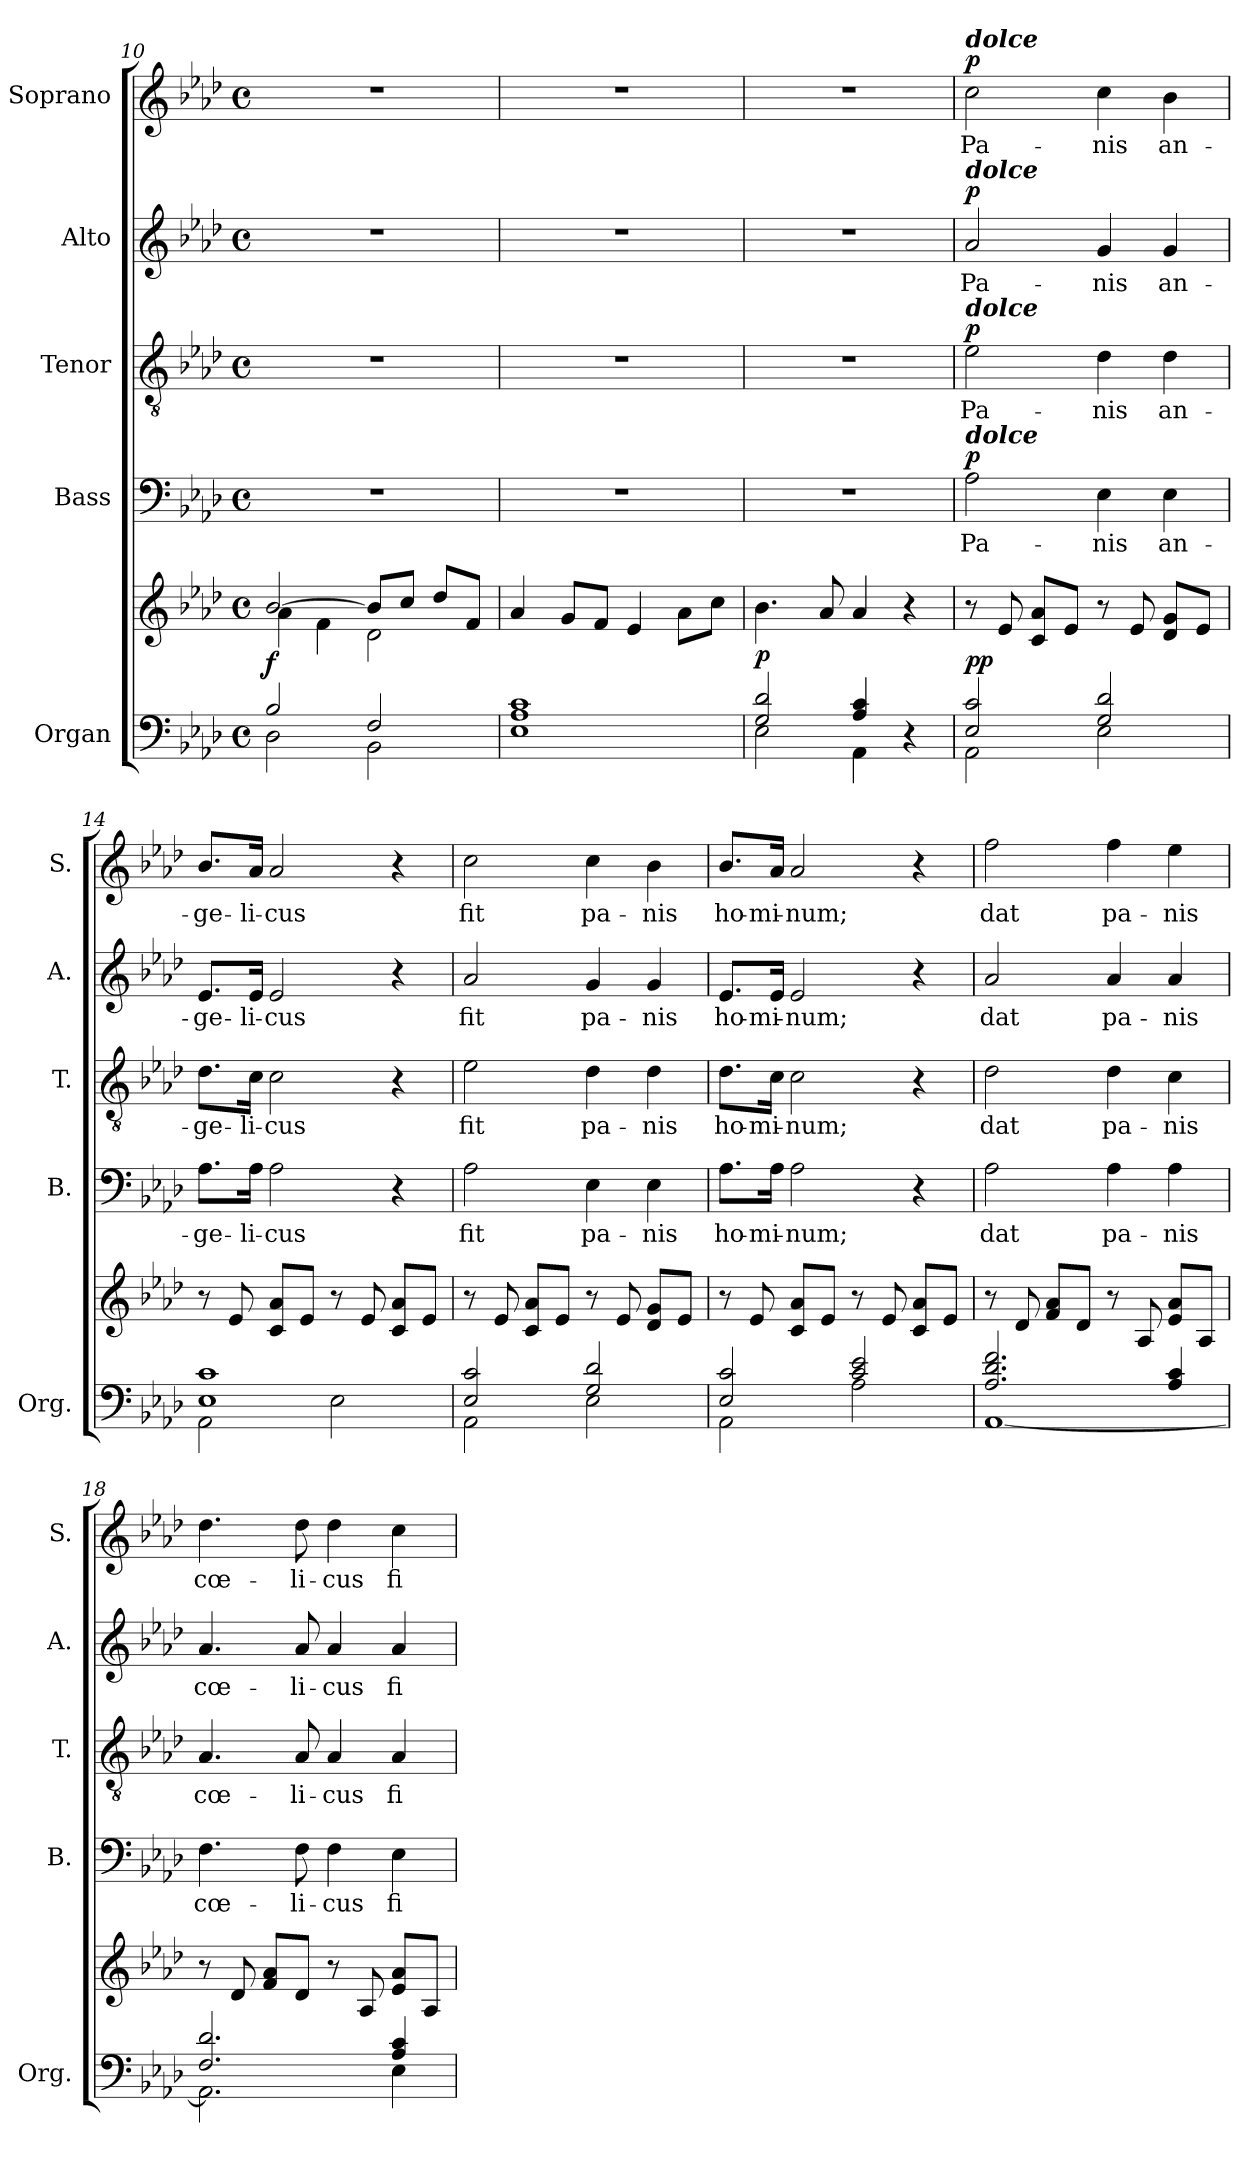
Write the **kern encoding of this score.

**kern	**kern	**dynam	**kern	**text	**dynam	**kern	**text	**dynam	**kern	**text	**dynam	**kern	**text	**dynam
*part5	*part5	*part5	*part4	*part4	*part4	*part3	*part3	*part3	*part2	*part2	*part2	*part1	*part1	*part1
*staff6	*staff5	*staff5/6	*staff4	*staff4	*staff4	*staff3	*staff3	*staff3	*staff2	*staff2	*staff2	*staff1	*staff1	*staff1
*I"Organ	*	*	*I"Bass	*	*	*I"Tenor	*	*	*I"Alto	*	*	*I"Soprano	*	*
*I'Org.	*	*	*I'B.	*	*	*I'T.	*	*	*I'A.	*	*	*I'S.	*	*
*clefF4	*clefG2	*	*clefF4	*	*	*clefGv2	*	*	*clefG2	*	*	*clefG2	*	*
*k[b-e-a-d-]	*k[b-e-a-d-]	*	*k[b-e-a-d-]	*	*	*k[b-e-a-d-]	*	*	*k[b-e-a-d-]	*	*	*k[b-e-a-d-]	*	*
*M4/4	*M4/4	*	*M4/4	*	*	*M4/4	*	*	*M4/4	*	*	*M4/4	*	*
*met(c)	*met(c)	*	*met(c)	*	*	*met(c)	*	*	*met(c)	*	*	*met(c)	*	*
=10	=10	=10	=10	=10	=10	=10	=10	=10	=10	=10	=10	=10	=10	=10
*^	*^	*	*	*	*	*	*	*	*	*	*	*	*	*
!	!	!	!	!LO:DY:a=2	!	!	!	!	!	!	!	!	!	!	!	!
2B-/	2D-\	[2b-/	4a-\	f	1r	.	.	1r	.	.	1r	.	.	1r	.	.
.	.	.	4f\	.	.	.	.	.	.	.	.	.	.	.	.	.
2F/	2BB-\	8b-/L]	2d-\	.	.	.	.	.	.	.	.	.	.	.	.	.
.	.	8cc/J	.	.	.	.	.	.	.	.	.	.	.	.	.	.
.	.	8dd-/L	.	.	.	.	.	.	.	.	.	.	.	.	.	.
.	.	8f/J	.	.	.	.	.	.	.	.	.	.	.	.	.	.
*	*	*v	*v	*	*	*	*	*	*	*	*	*	*	*	*	*
!!LO:LB:g=z
=11	=11	=11	=11	=11	=11	=11	=11	=11	=11	=11	=11	=11	=11	=11	=11
1A- 1c	1E-	4a-/	.	1r	.	.	1r	.	.	1r	.	.	1r	.	.
.	.	8g/L	.	.	.	.	.	.	.	.	.	.	.	.	.
.	.	8f/J	.	.	.	.	.	.	.	.	.	.	.	.	.
.	.	4e-/	.	.	.	.	.	.	.	.	.	.	.	.	.
.	.	8a-\L	.	.	.	.	.	.	.	.	.	.	.	.	.
.	.	8cc\J	.	.	.	.	.	.	.	.	.	.	.	.	.
=12	=12	=12	=12	=12	=12	=12	=12	=12	=12	=12	=12	=12	=12	=12	=12
!	!	!	!LO:DY:a=2	!	!	!	!	!	!	!	!	!	!	!	!
2G/ 2d-/	2E-\	4.b-\	p	1r	.	.	1r	.	.	1r	.	.	1r	.	.
.	.	8a-/	.	.	.	.	.	.	.	.	.	.	.	.	.
4A-/ 4c/	4AA-\	4a-/	.	.	.	.	.	.	.	.	.	.	.	.	.
4r	4ryy	4r	.	.	.	.	.	.	.	.	.	.	.	.	.
=13	=13	=13	=13	=13	=13	=13	=13	=13	=13	=13	=13	=13	=13	=13	=13
!	!	!	!	!	!	!	!	!	!	!	!	!	!LO:TX:a:Bi:t=dolce	!	!
!	!	!	!	!	!	!	!	!	!	!LO:TX:a:Bi:t=dolce	!	!	!	!	!
!	!	!	!	!	!	!	!LO:TX:a:Bi:t=dolce	!	!	!	!	!	!	!	!
!	!	!	!	!LO:TX:a:Bi:t=dolce	!	!	!	!	!	!	!	!	!	!	!
!	!	!	!LO:DY:a=2	!	!LO:LY:b	!LO:DY:a	!	!LO:LY:b	!LO:DY:a	!	!LO:LY:b	!LO:DY:a	!	!LO:LY:b	!LO:DY:a
2E-/ 2c/	2AA-\	8r	pp	2A-!\	Pa-	p	2e-!\	Pa-	p	2a-!/	Pa-	p	2cc!\	Pa-	p
.	.	8e-/	.	.	.	.	.	.	.	.	.	.	.	.	.
.	.	8c/ 8a-/L	.	.	.	.	.	.	.	.	.	.	.	.	.
.	.	8e-/J	.	.	.	.	.	.	.	.	.	.	.	.	.
!	!	!	!	!	!LO:LY:b	!	!	!LO:LY:b	!	!	!LO:LY:b	!	!	!LO:LY:b	!
2G/ 2d-/	2E-\	8r	.	4E-!\	-nis	.	4d-!\	-nis	.	4g!/	-nis	.	4cc!\	-nis	.
.	.	8e-/	.	.	.	.	.	.	.	.	.	.	.	.	.
!	!	!	!	!	!LO:LY:b	!	!	!LO:LY:b	!	!	!LO:LY:b	!	!	!LO:LY:b	!
.	.	8d-/ 8g/L	.	4E-!\	an-	.	4d-!\	an-	.	4g!/	an-	.	4b-!\	an-	.
.	.	8e-/J	.	.	.	.	.	.	.	.	.	.	.	.	.
=14	=14	=14	=14	=14	=14	=14	=14	=14	=14	=14	=14	=14	=14	=14	=14
!	!	!	!	!	!LO:LY:b	!	!	!LO:LY:b	!	!	!LO:LY:b	!	!	!LO:LY:b	!
1E- 1c	2AA-\	8r	.	8.A-!\L	-ge-	.	8.d-!\L	-ge-	.	8.e-!/L	-ge-	.	8.b-!/L	-ge-	.
.	.	8e-/	.	.	.	.	.	.	.	.	.	.	.	.	.
!	!	!	!	!	!LO:LY:b	!	!	!LO:LY:b	!	!	!LO:LY:b	!	!	!LO:LY:b	!
.	.	.	.	16A-!\Jk	-li-	.	16c!\Jk	-li-	.	16e-!/Jk	-li-	.	16a-!/Jk	-li-	.
!	!	!	!	!	!LO:LY:b	!	!	!LO:LY:b	!	!	!LO:LY:b	!	!	!LO:LY:b	!
.	.	8c/ 8a-/L	.	2A-!\	-cus	.	2c!\	-cus	.	2e-!/	-cus	.	2a-!/	-cus	.
.	.	8e-/J	.	.	.	.	.	.	.	.	.	.	.	.	.
.	2E-\	8r	.	.	.	.	.	.	.	.	.	.	.	.	.
.	.	8e-/	.	.	.	.	.	.	.	.	.	.	.	.	.
.	.	8c/ 8a-/L	.	4r	.	.	4r	.	.	4r	.	.	4r	.	.
.	.	8e-/J	.	.	.	.	.	.	.	.	.	.	.	.	.
=15	=15	=15	=15	=15	=15	=15	=15	=15	=15	=15	=15	=15	=15	=15	=15
!	!	!	!	!	!LO:LY:b	!	!	!LO:LY:b	!	!	!LO:LY:b	!	!	!LO:LY:b	!
2E-/ 2c/	2AA-\	8r	.	2A-!\	fit	.	2e-!\	fit	.	2a-!/	fit	.	2cc!\	fit	.
.	.	8e-/	.	.	.	.	.	.	.	.	.	.	.	.	.
.	.	8c/ 8a-/L	.	.	.	.	.	.	.	.	.	.	.	.	.
.	.	8e-/J	.	.	.	.	.	.	.	.	.	.	.	.	.
!	!	!	!	!	!LO:LY:b	!	!	!LO:LY:b	!	!	!LO:LY:b	!	!	!LO:LY:b	!
2G/ 2d-/	2E-\	8r	.	4E-!\	pa-	.	4d-!\	pa-	.	4g!/	pa-	.	4cc!\	pa-	.
.	.	8e-/	.	.	.	.	.	.	.	.	.	.	.	.	.
!	!	!	!	!	!LO:LY:b	!	!	!LO:LY:b	!	!	!LO:LY:b	!	!	!LO:LY:b	!
.	.	8d-/ 8g/L	.	4E-!\	-nis	.	4d-!\	-nis	.	4g!/	-nis	.	4b-!\	-nis	.
.	.	8e-/J	.	.	.	.	.	.	.	.	.	.	.	.	.
!!LO:PB:g=z
=16	=16	=16	=16	=16	=16	=16	=16	=16	=16	=16	=16	=16	=16	=16	=16
!	!	!	!	!	!LO:LY:b	!	!	!LO:LY:b	!	!	!LO:LY:b	!	!	!LO:LY:b	!
2E-/ 2c/	2AA-\	8r	.	8.A-!\L	ho-	.	8.d-!\L	ho-	.	8.e-!/L	ho-	.	8.b-!/L	ho-	.
.	.	8e-/	.	.	.	.	.	.	.	.	.	.	.	.	.
!	!	!	!	!	!LO:LY:b	!	!	!LO:LY:b	!	!	!LO:LY:b	!	!	!LO:LY:b	!
.	.	.	.	16A-!\Jk	-mi-	.	16c!\Jk	-mi-	.	16e-!/Jk	-mi-	.	16a-!/Jk	-mi-	.
!	!	!	!	!	!LO:LY:b	!	!	!LO:LY:b	!	!	!LO:LY:b	!	!	!LO:LY:b	!
.	.	8c/ 8a-/L	.	2A-!\	-num;	.	2c!\	-num;	.	2e-!/	-num;	.	2a-!/	-num;	.
.	.	8e-/J	.	.	.	.	.	.	.	.	.	.	.	.	.
2c/ 2e-/	2A-\	8r	.	.	.	.	.	.	.	.	.	.	.	.	.
.	.	8e-/	.	.	.	.	.	.	.	.	.	.	.	.	.
.	.	8c/ 8a-/L	.	4r	.	.	4r	.	.	4r	.	.	4r	.	.
.	.	8e-/J	.	.	.	.	.	.	.	.	.	.	.	.	.
=17	=17	=17	=17	=17	=17	=17	=17	=17	=17	=17	=17	=17	=17	=17	=17
!	!	!	!	!	!LO:LY:b	!	!	!LO:LY:b	!	!	!LO:LY:b	!	!	!LO:LY:b	!
2.A-/ 2.d-/ 2.f/	[1AA-	8r	.	2A-!\	dat	.	2d-!\	dat	.	2a-!/	dat	.	2ff!\	dat	.
.	.	8d-/	.	.	.	.	.	.	.	.	.	.	.	.	.
.	.	8f/ 8a-/L	.	.	.	.	.	.	.	.	.	.	.	.	.
.	.	8d-/J	.	.	.	.	.	.	.	.	.	.	.	.	.
!	!	!	!	!	!LO:LY:b	!	!	!LO:LY:b	!	!	!LO:LY:b	!	!	!LO:LY:b	!
.	.	8r	.	4A-!\	pa-	.	4d-!\	pa-	.	4a-!/	pa-	.	4ff!\	pa-	.
.	.	8A-/	.	.	.	.	.	.	.	.	.	.	.	.	.
!	!	!	!	!	!LO:LY:b	!	!	!LO:LY:b	!	!	!LO:LY:b	!	!	!LO:LY:b	!
4A-/ 4c/	.	8e-/ 8a-/L	.	4A-!\	-nis	.	4c!\	-nis	.	4a-!/	-nis	.	4ee-!\	-nis	.
.	.	8A-/J	.	.	.	.	.	.	.	.	.	.	.	.	.
=18	=18	=18	=18	=18	=18	=18	=18	=18	=18	=18	=18	=18	=18	=18	=18
!	!	!	!	!	!LO:LY:b	!	!	!LO:LY:b	!	!	!LO:LY:b	!	!	!LO:LY:b	!
2.F/ 2.d-/	2.AA-\]	8r	.	4.F!\	cœ-	.	4.A-!/	cœ-	.	4.a-!/	cœ-	.	4.dd-!\	cœ-	.
.	.	8d-/	.	.	.	.	.	.	.	.	.	.	.	.	.
.	.	8f/ 8a-/L	.	.	.	.	.	.	.	.	.	.	.	.	.
!	!	!	!	!	!LO:LY:b	!	!	!LO:LY:b	!	!	!LO:LY:b	!	!	!LO:LY:b	!
.	.	8d-/J	.	8F!\	-li-	.	8A-!/	-li-	.	8a-!/	-li-	.	8dd-!\	-li-	.
!	!	!	!	!	!LO:LY:b	!	!	!LO:LY:b	!	!	!LO:LY:b	!	!	!LO:LY:b	!
.	.	8r	.	4F!\	-cus	.	4A-!/	-cus	.	4a-!/	-cus	.	4dd-!\	-cus	.
.	.	8A-/	.	.	.	.	.	.	.	.	.	.	.	.	.
!	!	!	!	!	!LO:LY:b	!	!	!LO:LY:b	!	!	!LO:LY:b	!	!	!LO:LY:b	!
4A-/ 4c/	4E-\	8e-/ 8a-/L	.	4E-!\	fi-	.	4A-!/	fi-	.	4a-!/	fi-	.	4cc!\	fi-	.
.	.	8A-/J	.	.	.	.	.	.	.	.	.	.	.	.	.
*v	*v	*	*	*	*	*	*	*	*	*	*	*	*	*	*
=	=	=	=	=	=	=	=	=	=	=	=	=	=	=
*-	*-	*-	*-	*-	*-	*-	*-	*-	*-	*-	*-	*-	*-	*-
